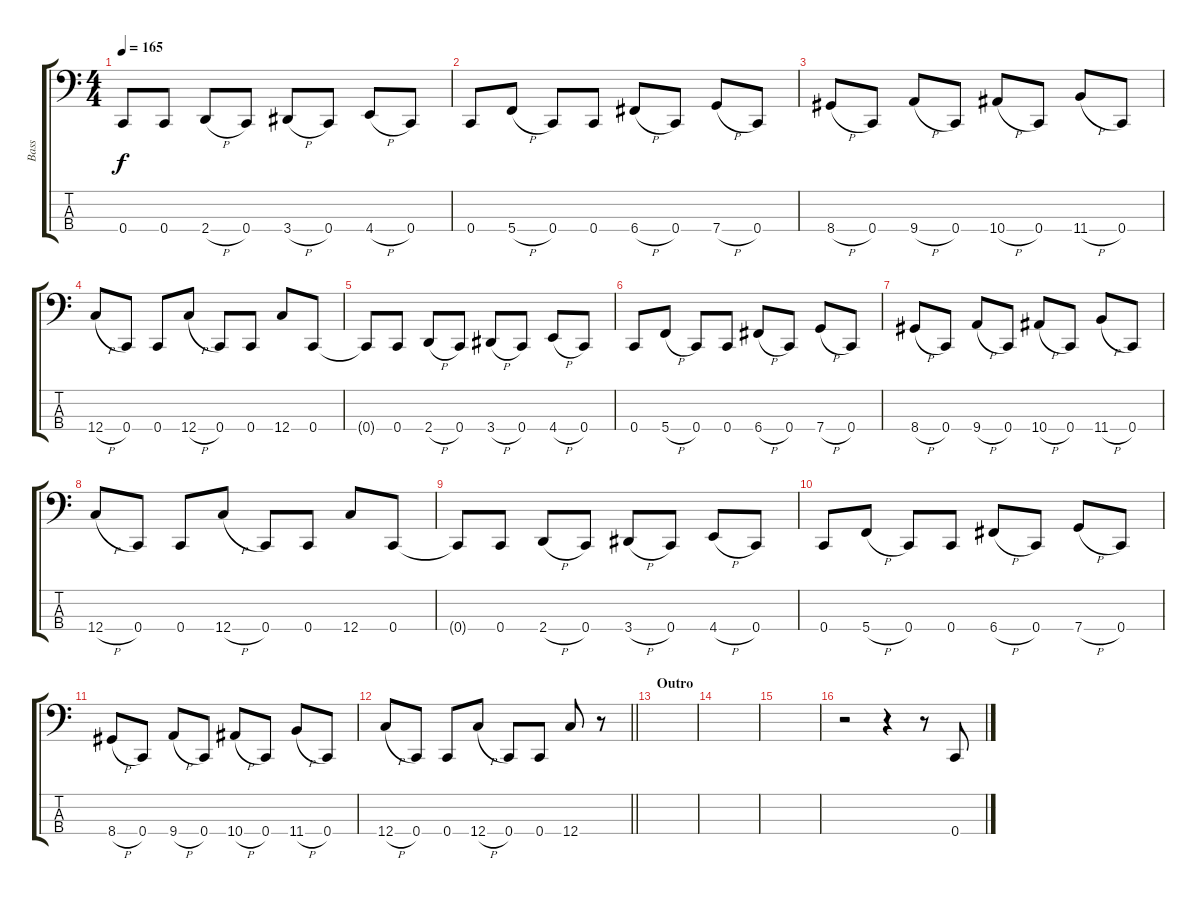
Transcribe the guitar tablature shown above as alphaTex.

\track ("Bass" "Bass") {instrument electricbasspick}
\staff {score tabs}
\tuning (F2 C2 G1 C1) {hide}
\ts (4 4)
\tempo 165
\clef f4
\ks c
0.4{t}.8{dy f} 0.4.8 2.4{h}.8 0.4.8 3.4{h}.8 0.4.8 4.4{h}.8 0.4.8 |
0.4.8 5.4{h}.8 0.4.8 0.4.8 6.4{h}.8 0.4.8 7.4{h}.8 0.4.8 |
8.4{h}.8 0.4.8 9.4{h}.8 0.4.8 10.4{h}.8 0.4.8 11.4{h}.8 0.4.8 |
12.4{h}.8 0.4.8 0.4.8 12.4{h}.8 0.4.8 0.4.8 12.4.8 0.4.8 |
0.4{t}.8 0.4.8 2.4{h}.8 0.4.8 3.4{h}.8 0.4.8 4.4{h}.8 0.4.8 |
0.4.8 5.4{h}.8 0.4.8 0.4.8 6.4{h}.8 0.4.8 7.4{h}.8 0.4.8 |
8.4{h}.8 0.4.8 9.4{h}.8 0.4.8 10.4{h}.8 0.4.8 11.4{h}.8 0.4.8 |
12.4{h}.8 0.4.8 0.4.8 12.4{h}.8 0.4.8 0.4.8 12.4.8 0.4.8 |
0.4{t}.8 0.4.8 2.4{h}.8 0.4.8 3.4{h}.8 0.4.8 4.4{h}.8 0.4.8 |
0.4.8 5.4{h}.8 0.4.8 0.4.8 6.4{h}.8 0.4.8 7.4{h}.8 0.4.8 |
8.4{h}.8 0.4.8 9.4{h}.8 0.4.8 10.4{h}.8 0.4.8 11.4{h}.8 0.4.8 |
\barLineRight lightlight
12.4{h}.8 0.4.8 0.4.8 12.4{h}.8 0.4.8 0.4.8 12.4.8 r.8 |
\section ("" "Outro")
|
|
|
r.2 r.4 r.8 0.4.8
